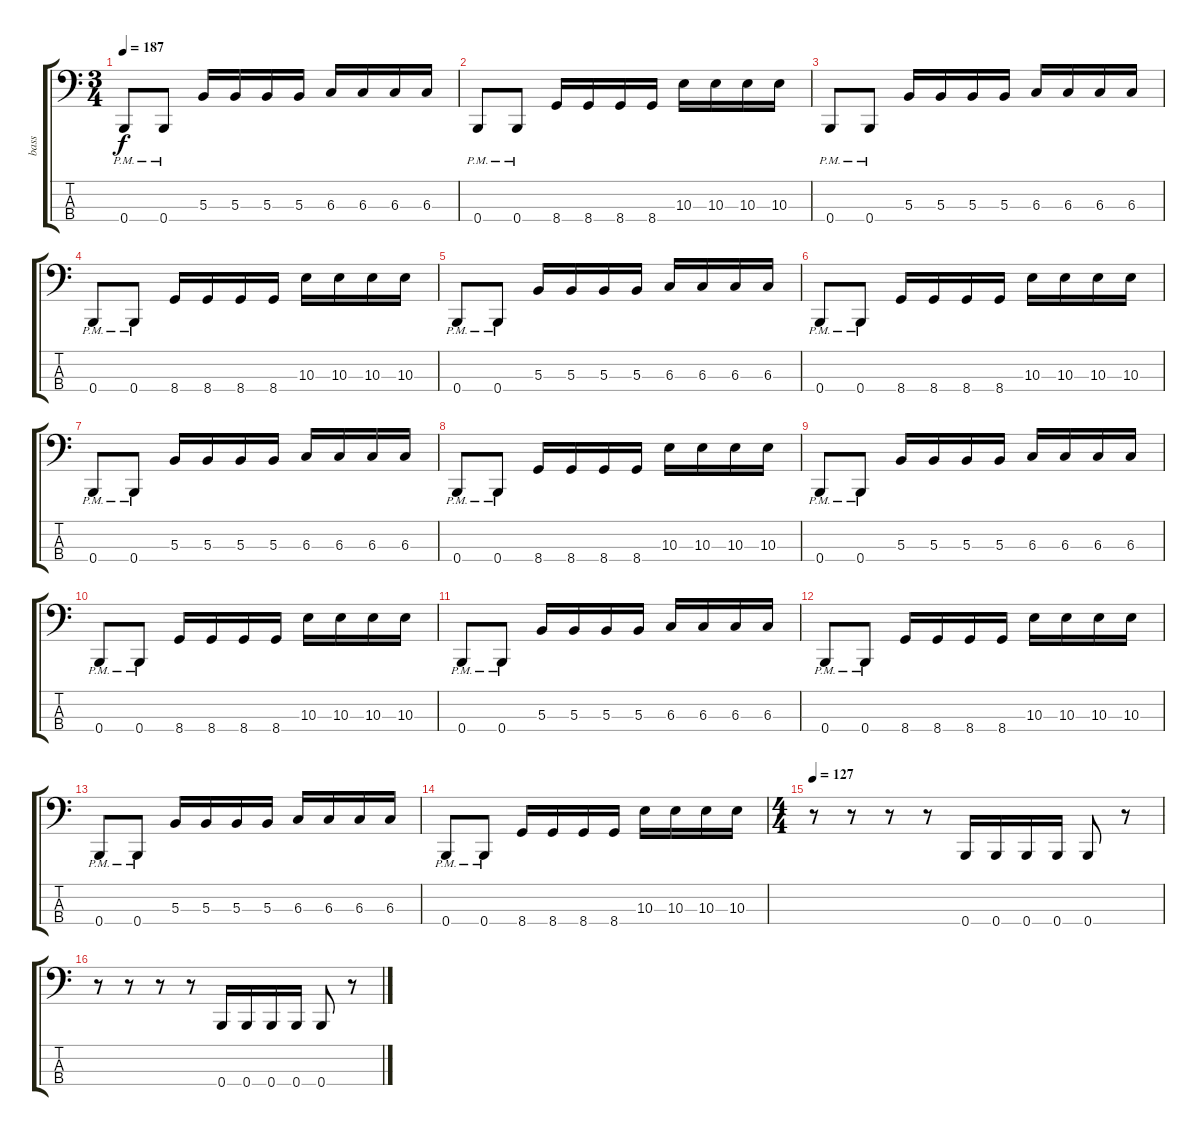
\track ("bass" "bass") {instrument electricbasspick}
\staff {score tabs}
\tuning (E2 B1 Gb1 B0) {hide}
\ts (3 4)
\tempo 187
\clef f4
\ks c
0.4{pm}.8{dy f} 0.4{pm}.8 5.3.16 5.3.16 5.3.16 5.3.16 6.3.16 6.3.16 6.3.16 6.3.16 |
0.4{pm}.8 0.4{pm}.8 8.4.16 8.4.16 8.4.16 8.4.16 10.3.16 10.3.16 10.3.16 10.3.16 |
0.4{pm}.8 0.4{pm}.8 5.3.16 5.3.16 5.3.16 5.3.16 6.3.16 6.3.16 6.3.16 6.3.16 |
0.4{pm}.8 0.4{pm}.8 8.4.16 8.4.16 8.4.16 8.4.16 10.3.16 10.3.16 10.3.16 10.3.16 |
0.4{pm}.8 0.4{pm}.8 5.3.16 5.3.16 5.3.16 5.3.16 6.3.16 6.3.16 6.3.16 6.3.16 |
0.4{pm}.8 0.4{pm}.8 8.4.16 8.4.16 8.4.16 8.4.16 10.3.16 10.3.16 10.3.16 10.3.16 |
0.4{pm}.8 0.4{pm}.8 5.3.16 5.3.16 5.3.16 5.3.16 6.3.16 6.3.16 6.3.16 6.3.16 |
0.4{pm}.8 0.4{pm}.8 8.4.16 8.4.16 8.4.16 8.4.16 10.3.16 10.3.16 10.3.16 10.3.16 |
0.4{pm}.8 0.4{pm}.8 5.3.16 5.3.16 5.3.16 5.3.16 6.3.16 6.3.16 6.3.16 6.3.16 |
0.4{pm}.8 0.4{pm}.8 8.4.16 8.4.16 8.4.16 8.4.16 10.3.16 10.3.16 10.3.16 10.3.16 |
0.4{pm}.8 0.4{pm}.8 5.3.16 5.3.16 5.3.16 5.3.16 6.3.16 6.3.16 6.3.16 6.3.16 |
0.4{pm}.8 0.4{pm}.8 8.4.16 8.4.16 8.4.16 8.4.16 10.3.16 10.3.16 10.3.16 10.3.16 |
0.4{pm}.8 0.4{pm}.8 5.3.16 5.3.16 5.3.16 5.3.16 6.3.16 6.3.16 6.3.16 6.3.16 |
0.4{pm}.8 0.4{pm}.8 8.4.16 8.4.16 8.4.16 8.4.16 10.3.16 10.3.16 10.3.16 10.3.16 |
\ts (4 4)
\tempo 127
r.8 r.8 r.8 r.8 0.4.16 0.4.16 0.4.16 0.4.16 0.4.8 r.8 |
r.8 r.8 r.8 r.8 0.4.16 0.4.16 0.4.16 0.4.16 0.4.8 r.8
